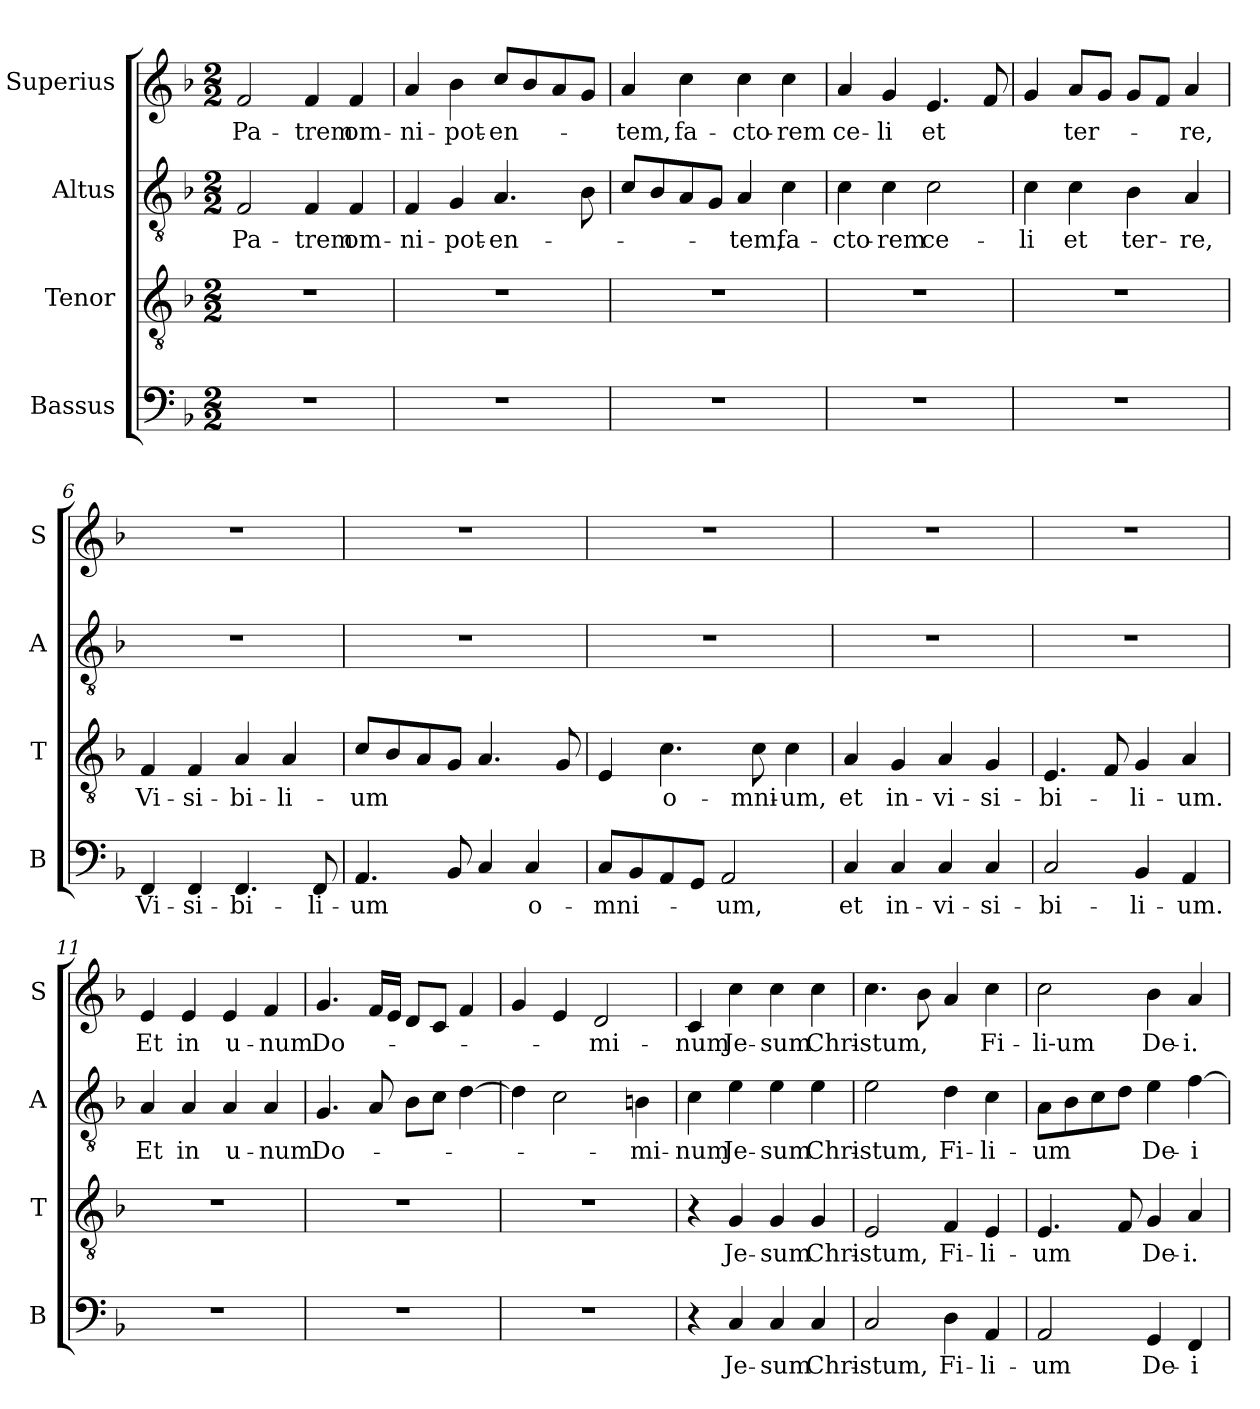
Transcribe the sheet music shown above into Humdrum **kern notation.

**kern	**text	**kern	**text	**kern	**text	**kern	**text
*part4	*part4	*part3	*part3	*part2	*part2	*part1	*part1
*staff4	*staff4	*staff3	*staff3	*staff2	*staff2	*staff1	*staff1
*I"Bassus	*	*I"Tenor	*	*I"Altus	*	*I"Superius	*
*I'B	*	*I'T	*	*I'A	*	*I'S	*
*clefF4	*	*clefGv2	*	*clefGv2	*	*clefG2	*
*k[b-]	*	*k[b-]	*	*k[b-]	*	*k[b-]	*
*M2/2	*	*M2/2	*	*M2/2	*	*M2/2	*
=1	=1	=1	=1	=1	=1	=1	=1
1r	.	1r	.	2F	Pa-	2f	Pa-
.	.	.	.	4F	-trem	4f	-trem
.	.	.	.	4F	om-	4f	om-
=2	=2	=2	=2	=2	=2	=2	=2
1r	.	1r	.	4F	-ni-	4a	-ni-
.	.	.	.	4G	-pot-	4b-	-pot-
.	.	.	.	4.A	-en-	8ccL	-en-
.	.	.	.	.	.	8b-	.
.	.	.	.	.	.	8a	.
.	.	.	.	8B-	.	8gJ	.
=3	=3	=3	=3	=3	=3	=3	=3
1r	.	1r	.	8cL	.	4a	-tem,
.	.	.	.	8B-	.	.	.
.	.	.	.	8A	.	4cc	fa-
.	.	.	.	8GJ	.	.	.
.	.	.	.	4A	-tem,	4cc	-cto-
.	.	.	.	4c	fa-	4cc	-rem
=4	=4	=4	=4	=4	=4	=4	=4
1r	.	1r	.	4c	-cto-	4a	ce-
.	.	.	.	4c	-rem	4g	-li
.	.	.	.	2c	ce-	4.e	et
.	.	.	.	.	.	8f	.
=5	=5	=5	=5	=5	=5	=5	=5
1r	.	1r	.	4c	-li	4g	.
.	.	.	.	4c	et	8aL	ter-
.	.	.	.	.	.	8gJ	.
.	.	.	.	4B-	ter-	8gL	.
.	.	.	.	.	.	8fJ	.
.	.	.	.	4A	-re,	4a	-re,
=6	=6	=6	=6	=6	=6	=6	=6
4FF	Vi-	4F	Vi-	1r	.	1r	.
4FF	-si-	4F	-si-	.	.	.	.
4.FF	-bi-	4A	-bi-	.	.	.	.
.	.	4A	-li-	.	.	.	.
8FF	-li-	.	.	.	.	.	.
=7	=7	=7	=7	=7	=7	=7	=7
4.AA	-um	8cL	-um	1r	.	1r	.
.	.	8B-	.	.	.	.	.
.	.	8A	.	.	.	.	.
8BB-	.	8GJ	.	.	.	.	.
4C	.	4.A	.	.	.	.	.
4C	o-	.	.	.	.	.	.
.	.	8G	.	.	.	.	.
=8	=8	=8	=8	=8	=8	=8	=8
8CL	-mni-	4E	.	1r	.	1r	.
8BB-	.	.	.	.	.	.	.
8AA	.	4.c	o-	.	.	.	.
8GGJ	.	.	.	.	.	.	.
2AA	-um,	.	.	.	.	.	.
.	.	8c	-mni-	.	.	.	.
.	.	4c	-um,	.	.	.	.
=9	=9	=9	=9	=9	=9	=9	=9
4C	et	4A	et	1r	.	1r	.
4C	in-	4G	in-	.	.	.	.
4C	-vi-	4A	-vi-	.	.	.	.
4C	-si-	4G	-si-	.	.	.	.
=10	=10	=10	=10	=10	=10	=10	=10
2C	-bi-	4.E	-bi-	1r	.	1r	.
.	.	8F	.	.	.	.	.
4BB-	-li-	4G	-li-	.	.	.	.
4AA	-um.	4A	-um.	.	.	.	.
=11	=11	=11	=11	=11	=11	=11	=11
1r	.	1r	.	4A	Et	4e	Et
.	.	.	.	4A	in	4e	in
.	.	.	.	4A	u-	4e	u-
.	.	.	.	4A	-num	4f	-num
=12	=12	=12	=12	=12	=12	=12	=12
1r	.	1r	.	4.G	Do-	4.g	Do-
.	.	.	.	8A	.	16fLL	.
.	.	.	.	.	.	16eJJ	.
.	.	.	.	8B-L	.	8dL	.
.	.	.	.	8cJ	.	8cJ	.
.	.	.	.	[4d	.	4f	.
=13	=13	=13	=13	=13	=13	=13	=13
1r	.	1r	.	4d]	.	4g	.
.	.	.	.	2c	.	4e	.
.	.	.	.	.	.	2d	-mi-
.	.	.	.	4Bn	-mi-	.	.
=14	=14	=14	=14	=14	=14	=14	=14
4r	.	4r	.	4c	-num	4c	-num
4C	Je-	4G	Je-	4e	Je-	4cc	Je-
4C	-sum	4G	-sum	4e	-sum	4cc	-sum
4C	Chri-	4G	Chri-	4e	Chri-	4cc	Chri-
=15	=15	=15	=15	=15	=15	=15	=15
2C	-stum,	2E	-stum,	2e	-stum,	4.cc	-stum,
.	.	.	.	.	.	8b-	.
4D	Fi-	4F	Fi-	4d	Fi-	4a	.
4AA	-li-	4E	-li-	4c	-li-	4cc	Fi-
=16	=16	=16	=16	=16	=16	=16	=16
2AA	-um	4.E	-um	8AL	-um	2cc	-li-um
.	.	.	.	8B-	.	.	.
.	.	.	.	8c	.	.	.
.	.	8F	.	8dJ	.	.	.
4GG	De-	4G	De-	4e	De-	4b-	De-
4FF	-i	4A	-i.	[4f	-i	4a	-i.
=	=	=	=	=	=	=	=
*-	*-	*-	*-	*-	*-	*-	*-
